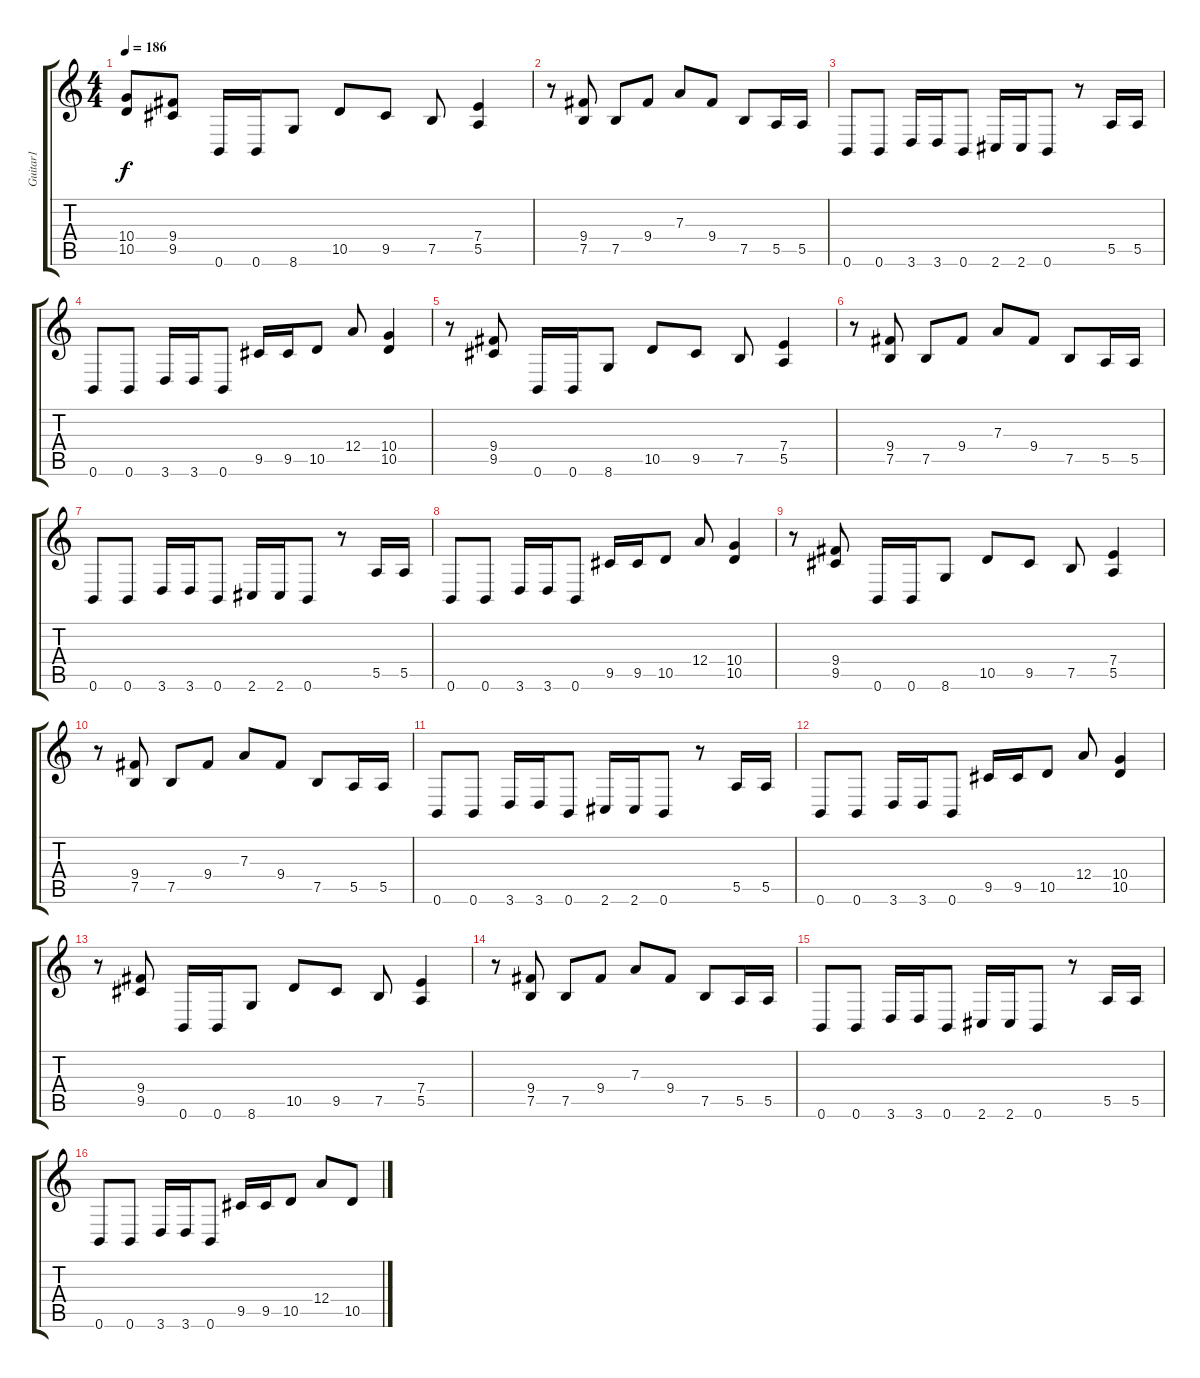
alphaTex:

\track ("Guitar1" "Guitar1") {instrument distortionguitar}
\staff {score tabs}
\tuning (B3 Gb3 D3 A2 E2 B1) {hide}
\ts (4 4)
\tempo 186
\clef g2
\ks c
(10.4 10.5).8{dy f} (9.4 9.5).8 0.6.16 0.6.16 8.6.8 10.5.8 9.5.8 7.5.8 (7.4 5.5).4 |
r.8 (9.4 7.5).8 7.5.8 9.4.8 7.3.8 9.4.8 7.5.8 5.5.16 5.5.16 |
0.6.8 0.6.8 3.6.16 3.6.16 0.6.8 2.6.16 2.6.16 0.6.8 r.8 5.5.16 5.5.16 |
0.6.8 0.6.8 3.6.16 3.6.16 0.6.8 9.5.16 9.5.16 10.5.8 12.4.8 (10.4 10.5).4 |
r.8 (9.4 9.5).8 0.6.16 0.6.16 8.6.8 10.5.8 9.5.8 7.5.8 (7.4 5.5).4 |
r.8 (9.4 7.5).8 7.5.8 9.4.8 7.3.8 9.4.8 7.5.8 5.5.16 5.5.16 |
0.6.8 0.6.8 3.6.16 3.6.16 0.6.8 2.6.16 2.6.16 0.6.8 r.8 5.5.16 5.5.16 |
0.6.8 0.6.8 3.6.16 3.6.16 0.6.8 9.5.16 9.5.16 10.5.8 12.4.8 (10.4 10.5).4 |
r.8 (9.4 9.5).8 0.6.16 0.6.16 8.6.8 10.5.8 9.5.8 7.5.8 (7.4 5.5).4 |
r.8 (9.4 7.5).8 7.5.8 9.4.8 7.3.8 9.4.8 7.5.8 5.5.16 5.5.16 |
0.6.8 0.6.8 3.6.16 3.6.16 0.6.8 2.6.16 2.6.16 0.6.8 r.8 5.5.16 5.5.16 |
0.6.8 0.6.8 3.6.16 3.6.16 0.6.8 9.5.16 9.5.16 10.5.8 12.4.8 (10.4 10.5).4 |
r.8 (9.4 9.5).8 0.6.16 0.6.16 8.6.8 10.5.8 9.5.8 7.5.8 (7.4 5.5).4 |
r.8 (9.4 7.5).8 7.5.8 9.4.8 7.3.8 9.4.8 7.5.8 5.5.16 5.5.16 |
0.6.8 0.6.8 3.6.16 3.6.16 0.6.8 2.6.16 2.6.16 0.6.8 r.8 5.5.16 5.5.16 |
0.6.8 0.6.8 3.6.16 3.6.16 0.6.8 9.5.16 9.5.16 10.5.8 12.4.8 10.5.8
